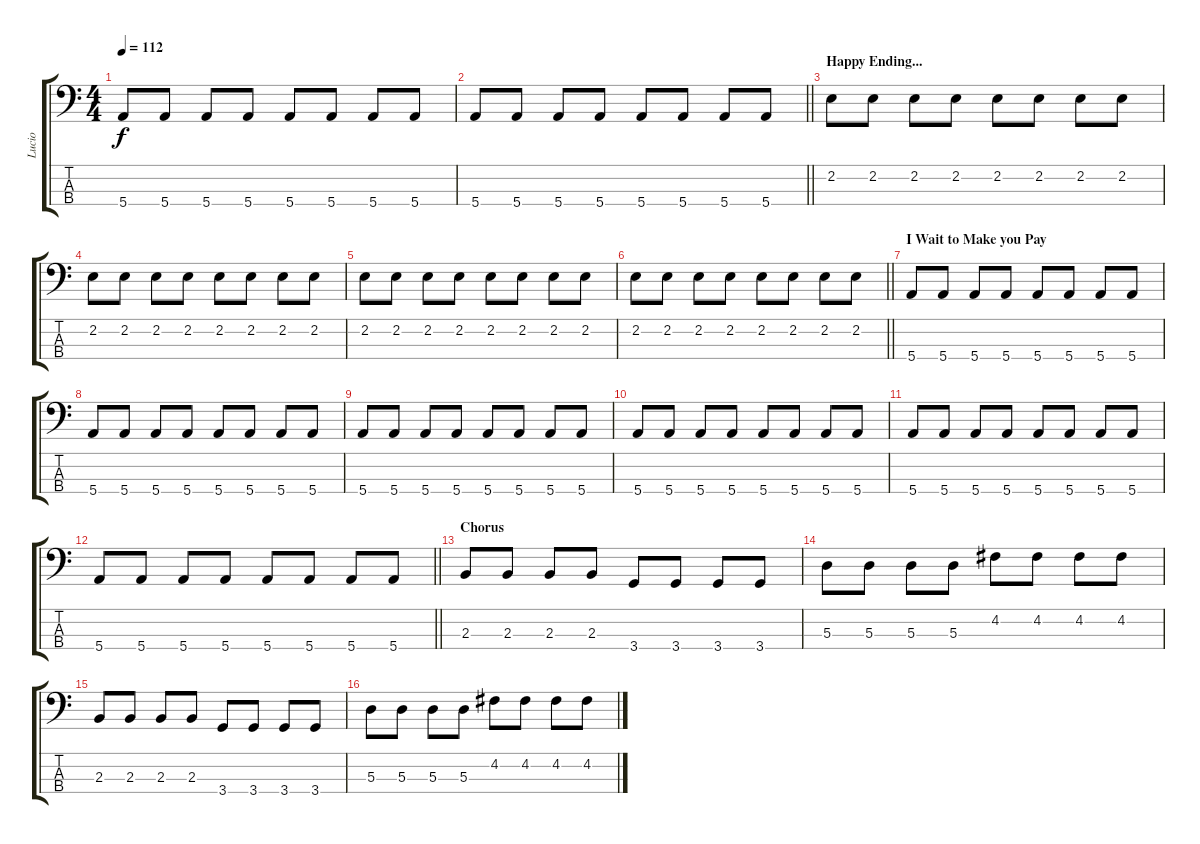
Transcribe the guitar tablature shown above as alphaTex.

\track ("Lucio" "Lucio") {instrument electricbassfinger}
\staff {score tabs}
\tuning (G2 D2 A1 E1) {hide}
\ts (4 4)
\tempo 112
\clef f4
\ks c
5.4.8{dy f} 5.4.8 5.4.8 5.4.8 5.4.8 5.4.8 5.4.8 5.4.8 |
\barLineRight lightlight
5.4.8 5.4.8 5.4.8 5.4.8 5.4.8 5.4.8 5.4.8 5.4.8 |
\section ("" "Happy Ending...")
2.2.8 2.2.8 2.2.8 2.2.8 2.2.8 2.2.8 2.2.8 2.2.8 |
2.2.8 2.2.8 2.2.8 2.2.8 2.2.8 2.2.8 2.2.8 2.2.8 |
2.2.8 2.2.8 2.2.8 2.2.8 2.2.8 2.2.8 2.2.8 2.2.8 |
\barLineRight lightlight
2.2.8 2.2.8 2.2.8 2.2.8 2.2.8 2.2.8 2.2.8 2.2.8 |
\section ("" "I Wait to Make you Pay")
5.4.8 5.4.8 5.4.8 5.4.8 5.4.8 5.4.8 5.4.8 5.4.8 |
5.4.8 5.4.8 5.4.8 5.4.8 5.4.8 5.4.8 5.4.8 5.4.8 |
5.4.8 5.4.8 5.4.8 5.4.8 5.4.8 5.4.8 5.4.8 5.4.8 |
5.4.8 5.4.8 5.4.8 5.4.8 5.4.8 5.4.8 5.4.8 5.4.8 |
5.4.8 5.4.8 5.4.8 5.4.8 5.4.8 5.4.8 5.4.8 5.4.8 |
\barLineRight lightlight
5.4.8 5.4.8 5.4.8 5.4.8 5.4.8 5.4.8 5.4.8 5.4.8 |
\section ("" "Chorus")
2.3.8 2.3.8 2.3.8 2.3.8 3.4.8 3.4.8 3.4.8 3.4.8 |
5.3.8 5.3.8 5.3.8 5.3.8 4.2.8 4.2.8 4.2.8 4.2.8 |
2.3.8 2.3.8 2.3.8 2.3.8 3.4.8 3.4.8 3.4.8 3.4.8 |
5.3.8 5.3.8 5.3.8 5.3.8 4.2.8 4.2.8 4.2.8 4.2.8
